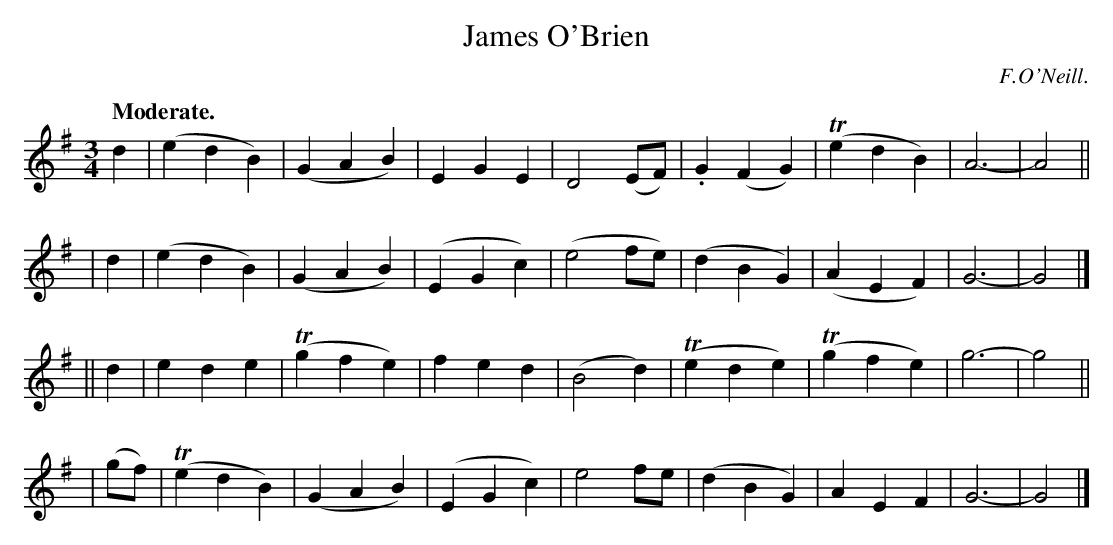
X:1
T: James O'Brien
O: F.O'Neill.
Q: "Moderate."
M: 3/4
L: 1/4
K: G
   d | (edB) | (GAB) | EGE  | D2(E/F/) |.G(FG) |(TedB) | A3- | A2 ||
|  d | (edB) | (GAB) | (EGc)| (e2f/e/) | (dBG) | (AEF) | G3- | G2 |]
|| d |  ede  |(Tgfe) | fed  | (B2d)    |(Tede) |(Tgfe) | g3- | g2 ||
| (g/f/) \
     |(TedB) | (GAB) | (EGc)| e2f/e/   | (dBG) |  AEF  | G3- | G2 |]
